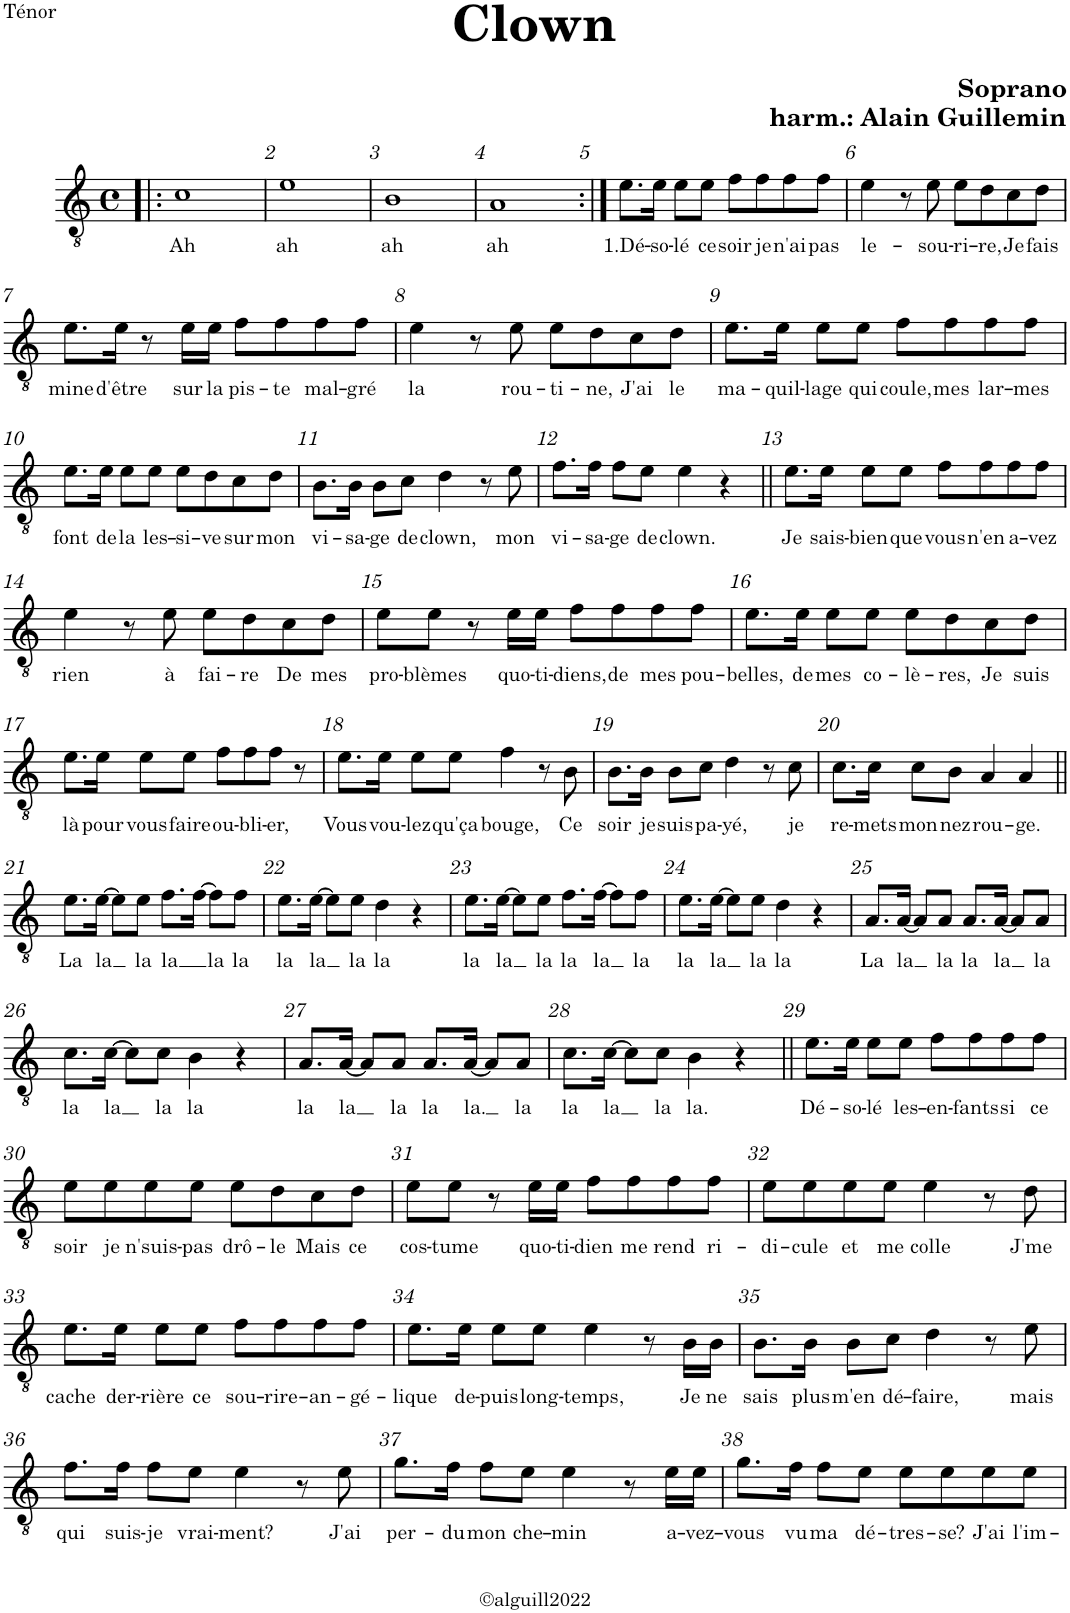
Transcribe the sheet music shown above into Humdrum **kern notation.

**kern	**text
*part1	*part1
*staff1	*staff1
*I"Ténor	*
*I'T	*
*clefGv2	*
*Trd1c2	*
*k[]	*
*M4/4	*
*met(c)	*
=1!|:	=1!|:
!	!LO:LY:b
1c	Ah
=2	=2
!	!LO:LY:b
1e	ah
=3	=3
!	!LO:LY:b
1B	ah
=4	=4
!	!LO:LY:b
1A	ah
=5:|!	=5:|!
!	!LO:LY:b
8.e\L	1.Dé-
!	!LO:LY:b
16e\Jk	-so-
!	!LO:LY:b
8e\L	-lé
!	!LO:LY:b
8e\J	ce
!	!LO:LY:b
8f\L	soir
!	!LO:LY:b
8f\	je
!	!LO:LY:b
8f\	n'ai
!	!LO:LY:b
8f\J	pas
=6	=6
!	!LO:LY:b
4e\	le-
8r	.
!	!LO:LY:b
8e\	-sou-
!	!LO:LY:b
8e\L	-ri-
!	!LO:LY:b
8d\	-re,
!	!LO:LY:b
8c\	Je
!	!LO:LY:b
8d\J	fais
!!LO:LB:g=z
=7	=7
!	!LO:LY:b
8.e\L	mine
!	!LO:LY:b
16e\Jk	d'être
8r	.
!	!LO:LY:b
16e\LL	sur
!	!LO:LY:b
16e\JJ	la
!	!LO:LY:b
8f\L	pis-
!	!LO:LY:b
8f\	-te
!	!LO:LY:b
8f\	mal-
!	!LO:LY:b
8f\J	-gré
=8	=8
!	!LO:LY:b
4e\	la
8r	.
!	!LO:LY:b
8e\	rou-
!	!LO:LY:b
8e\L	-ti-
!	!LO:LY:b
8d\	-ne,
!	!LO:LY:b
8c\	J'ai
!	!LO:LY:b
8d\J	le
=9	=9
!	!LO:LY:b
8.e\L	ma-
!	!LO:LY:b
16e\Jk	-quil-
!	!LO:LY:b
8e\L	-lage
!	!LO:LY:b
8e\J	qui
!	!LO:LY:b
8f\L	coule,
!	!LO:LY:b
8f\	mes
!	!LO:LY:b
8f\	lar-
!	!LO:LY:b
8f\J	-mes
!!LO:LB:g=z
=10	=10
!	!LO:LY:b
8.e\L	font
!	!LO:LY:b
16e\Jk	de
!	!LO:LY:b
8e\L	la
!	!LO:LY:b
8e\J	les-
!	!LO:LY:b
8e\L	-si-
!	!LO:LY:b
8d\	-ve
!	!LO:LY:b
8c\	sur
!	!LO:LY:b
8d\J	mon
=11	=11
!	!LO:LY:b
8.B\L	vi-
!	!LO:LY:b
16B\Jk	-sa-
!	!LO:LY:b
8B\L	-ge
!	!LO:LY:b
8c\J	de
!	!LO:LY:b
4d\	clown,
8r	.
!	!LO:LY:b
8e\	mon
=12	=12
!	!LO:LY:b
8.f\L	vi-
!	!LO:LY:b
16f\Jk	-sa-
!	!LO:LY:b
8f\L	-ge
!	!LO:LY:b
8e\J	de
!	!LO:LY:b
4e\	clown.
4r	.
=13||	=13||
!	!LO:LY:b
8.e\L	Je
!	!LO:LY:b
16e\Jk	sais-
!	!LO:LY:b
8e\L	-bien
!	!LO:LY:b
8e\J	que
!	!LO:LY:b
8f\L	vous
!	!LO:LY:b
8f\	n'en
!	!LO:LY:b
8f\	a-
!	!LO:LY:b
8f\J	-vez
!!LO:LB:g=z
=14	=14
!	!LO:LY:b
4e\	rien
8r	.
!	!LO:LY:b
8e\	à
!	!LO:LY:b
8e\L	fai-
!	!LO:LY:b
8d\	-re
!	!LO:LY:b
8c\	De
!	!LO:LY:b
8d\J	mes
=15	=15
!	!LO:LY:b
8e\L	pro-
!	!LO:LY:b
8e\J	-blèmes
8r	.
!	!LO:LY:b
16e\LL	quo-
!	!LO:LY:b
16e\JJ	-ti-
!	!LO:LY:b
8f\L	-diens,
!	!LO:LY:b
8f\	de
!	!LO:LY:b
8f\	mes
!	!LO:LY:b
8f\J	pou-
=16	=16
!	!LO:LY:b
8.e\L	-belles,
!	!LO:LY:b
16e\Jk	de
!	!LO:LY:b
8e\L	mes
!	!LO:LY:b
8e\J	co-
!	!LO:LY:b
8e\L	-lè-
!	!LO:LY:b
8d\	-res,
!	!LO:LY:b
8c\	Je
!	!LO:LY:b
8d\J	suis
!!LO:LB:g=z
=17	=17
!	!LO:LY:b
8.e\L	là
!	!LO:LY:b
16e\Jk	pour
!	!LO:LY:b
8e\L	vous
!	!LO:LY:b
8e\J	faire
!	!LO:LY:b
8f\L	ou-
!	!LO:LY:b
8f\	-bli-
!	!LO:LY:b
8f\J	-er,
8r	.
=18	=18
!	!LO:LY:b
8.e\L	Vous
!	!LO:LY:b
16e\Jk	vou-
!	!LO:LY:b
8e\L	-lez
!	!LO:LY:b
8e\J	qu'ça
!	!LO:LY:b
4f\	bouge,
8r	.
!	!LO:LY:b
8B\	Ce
=19	=19
!	!LO:LY:b
8.B\L	soir
!	!LO:LY:b
16B\Jk	je
!	!LO:LY:b
8B\L	suis
!	!LO:LY:b
8c\J	pa-
!	!LO:LY:b
4d\	-yé,
8r	.
!	!LO:LY:b
8c\	je
=20	=20
!	!LO:LY:b
8.c\L	re-
!	!LO:LY:b
16c\Jk	-mets
!	!LO:LY:b
8c\L	mon
!	!LO:LY:b
8B\J	nez
!	!LO:LY:b
4A/	rou-
!	!LO:LY:b
4A/	-ge.
!!LO:LB:g=z
=21||	=21||
!	!LO:LY:b
8.e\L	La
!	!LO:LY:b
[16e\Jk	la
8e\L]	.
!	!LO:LY:b
8e\J	la
!	!LO:LY:b
8.f\L	la
[16f\Jk	.
!	!LO:LY:b
8f\L]	la
!	!LO:LY:b
8f\J	la
=22	=22
!	!LO:LY:b
8.e\L	la
!	!LO:LY:b
[16e\Jk	la
8e\L]	.
!	!LO:LY:b
8e\J	la
!	!LO:LY:b
4d\	la
4r	.
=23	=23
!	!LO:LY:b
8.e\L	la
!	!LO:LY:b
[16e\Jk	la
8e\L]	.
!	!LO:LY:b
8e\J	la
!	!LO:LY:b
8.f\L	la
!	!LO:LY:b
[16f\Jk	la
8f\L]	.
!	!LO:LY:b
8f\J	la
=24	=24
!	!LO:LY:b
8.e\L	la
!	!LO:LY:b
[16e\Jk	la
8e\L]	.
!	!LO:LY:b
8e\J	la
!	!LO:LY:b
4d\	la
4r	.
=25	=25
!	!LO:LY:b
8.A/L	La
!	!LO:LY:b
[16A/Jk	la
8A/L]	.
!	!LO:LY:b
8A/J	la
!	!LO:LY:b
8.A/L	la
!	!LO:LY:b
[16A/Jk	la
8A/L]	.
!	!LO:LY:b
8A/J	la
!!LO:LB:g=z
=26	=26
!	!LO:LY:b
8.c\L	la
!	!LO:LY:b
[16c\Jk	la
8c\L]	.
!	!LO:LY:b
8c\J	la
!	!LO:LY:b
4B\	la
4r	.
=27	=27
!	!LO:LY:b
8.A/L	la
!	!LO:LY:b
[16A/Jk	la
8A/L]	.
!	!LO:LY:b
8A/J	la
!	!LO:LY:b
8.A/L	la
!	!LO:LY:b
[16A/Jk	la.
8A/L]	.
!	!LO:LY:b
8A/J	la
=28	=28
!	!LO:LY:b
8.c\L	la
!	!LO:LY:b
[16c\Jk	la
8c\L]	.
!	!LO:LY:b
8c\J	la
!	!LO:LY:b
4B\	la.
4r	.
=29||	=29||
!	!LO:LY:b
8.e\L	Dé-
!	!LO:LY:b
16e\Jk	-so-
!	!LO:LY:b
8e\L	-lé
!	!LO:LY:b
8e\J	les-
!	!LO:LY:b
8f\L	-en-
!	!LO:LY:b
8f\	-fants
!	!LO:LY:b
8f\	si
!	!LO:LY:b
8f\J	ce
!!LO:LB:g=z
=30	=30
!	!LO:LY:b
8e\L	soir
!	!LO:LY:b
8e\	je
!	!LO:LY:b
8e\	n'suis-
!	!LO:LY:b
8e\J	-pas
!	!LO:LY:b
8e\L	drô-
!	!LO:LY:b
8d\	-le
!	!LO:LY:b
8c\	Mais
!	!LO:LY:b
8d\J	ce
=31	=31
!	!LO:LY:b
8e\L	cos-
!	!LO:LY:b
8e\J	-tume
8r	.
!	!LO:LY:b
16e\LL	quo-
!	!LO:LY:b
16e\JJ	-ti-
!	!LO:LY:b
8f\L	-dien
!	!LO:LY:b
8f\	me
!	!LO:LY:b
8f\	rend
!	!LO:LY:b
8f\J	ri-
=32	=32
!	!LO:LY:b
8e\L	-di-
!	!LO:LY:b
8e\	-cule
!	!LO:LY:b
8e\	et
!	!LO:LY:b
8e\J	me
!	!LO:LY:b
4e\	colle
8r	.
!	!LO:LY:b
8d\	J'me
!!LO:LB:g=z
=33	=33
!	!LO:LY:b
8.e\L	cache
!	!LO:LY:b
16e\Jk	der-
!	!LO:LY:b
8e\L	-rière
!	!LO:LY:b
8e\J	ce
!	!LO:LY:b
8f\L	sou-
!	!LO:LY:b
8f\	-rire-
!	!LO:LY:b
8f\	-an-
!	!LO:LY:b
8f\J	-gé-
=34	=34
!	!LO:LY:b
8.e\L	-lique
!	!LO:LY:b
16e\Jk	de-
!	!LO:LY:b
8e\L	-puis
!	!LO:LY:b
8e\J	long-
!	!LO:LY:b
4e\	-temps,
8r	.
!	!LO:LY:b
16B\LL	Je
!	!LO:LY:b
16B\JJ	ne
=35	=35
!	!LO:LY:b
8.B\L	sais
!	!LO:LY:b
16B\Jk	plus
!	!LO:LY:b
8B\L	m'en
!	!LO:LY:b
8c\J	dé-
!	!LO:LY:b
4d\	-faire,
8r	.
!	!LO:LY:b
8e\	mais
!!LO:LB:g=z
=36	=36
!	!LO:LY:b
8.f\L	qui
!	!LO:LY:b
16f\Jk	suis-
!	!LO:LY:b
8f\L	-je
!	!LO:LY:b
8e\J	vrai-
!	!LO:LY:b
4e\	-ment?
8r	.
!	!LO:LY:b
8e\	J'ai
=37	=37
!	!LO:LY:b
8.g\L	per-
!	!LO:LY:b
16f\Jk	-du
!	!LO:LY:b
8f\L	mon
!	!LO:LY:b
8e\J	che-
!	!LO:LY:b
4e\	-min
8r	.
!	!LO:LY:b
16e\LL	a-
!	!LO:LY:b
16e\JJ	-vez-
=38	=38
!	!LO:LY:b
8.g\L	-vous
!	!LO:LY:b
16f\Jk	vu
!	!LO:LY:b
8f\L	ma
!	!LO:LY:b
8e\J	dé-
!	!LO:LY:b
8e\L	-tres-
!	!LO:LY:b
8e\	-se?
!	!LO:LY:b
8e\	J'ai
!	!LO:LY:b
8e\J	l'im-
=	=
*-	*-
